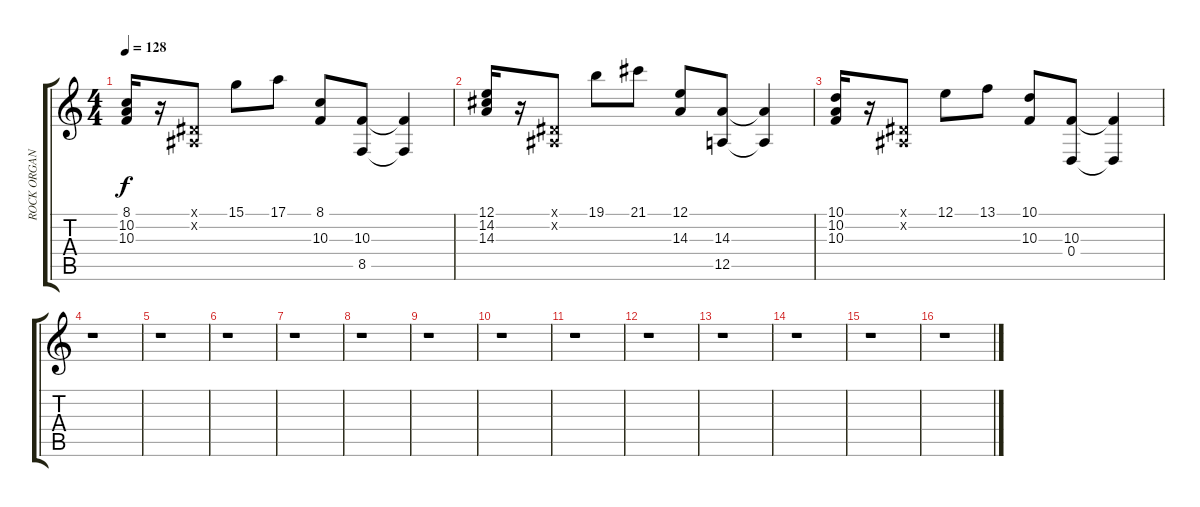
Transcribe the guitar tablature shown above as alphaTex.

\track ("ROCK ORGAN" "ROCK ORGAN") {instrument rockorgan}
\staff {score tabs}
\tuning (E4 B3 G3 D3 A2 E2) {hide}
\ts (4 4)
\tempo 128
\clef g2
\ks c
(8.1 10.2 10.3).16{dy f} r.16 (-1.1{x} -1.2{x}).8 15.1.8 17.1.8 (8.1 10.3).8 (10.3 8.5).8 (10.3{t} 8.5{t}).4 |
(12.1 14.2 14.3).16 r.16 (-1.1{x} -1.2{x}).8 19.1.8 21.1.8 (12.1 14.3).8 (14.3 12.5).8 (14.3{t} 12.5{t}).4 |
(10.1 10.2 10.3).16 r.16 (-1.1{x} -1.2{x}).8 12.1.8 13.1.8 (10.1 10.3).8 (10.3 0.4).8 (10.3{t} 0.4{t}).4 |
r.1 |
r.1 |
r.1 |
r.1 |
r.1 |
r.1 |
r.1 |
r.1 |
r.1 |
r.1 |
r.1 |
r.1 |
r.1
